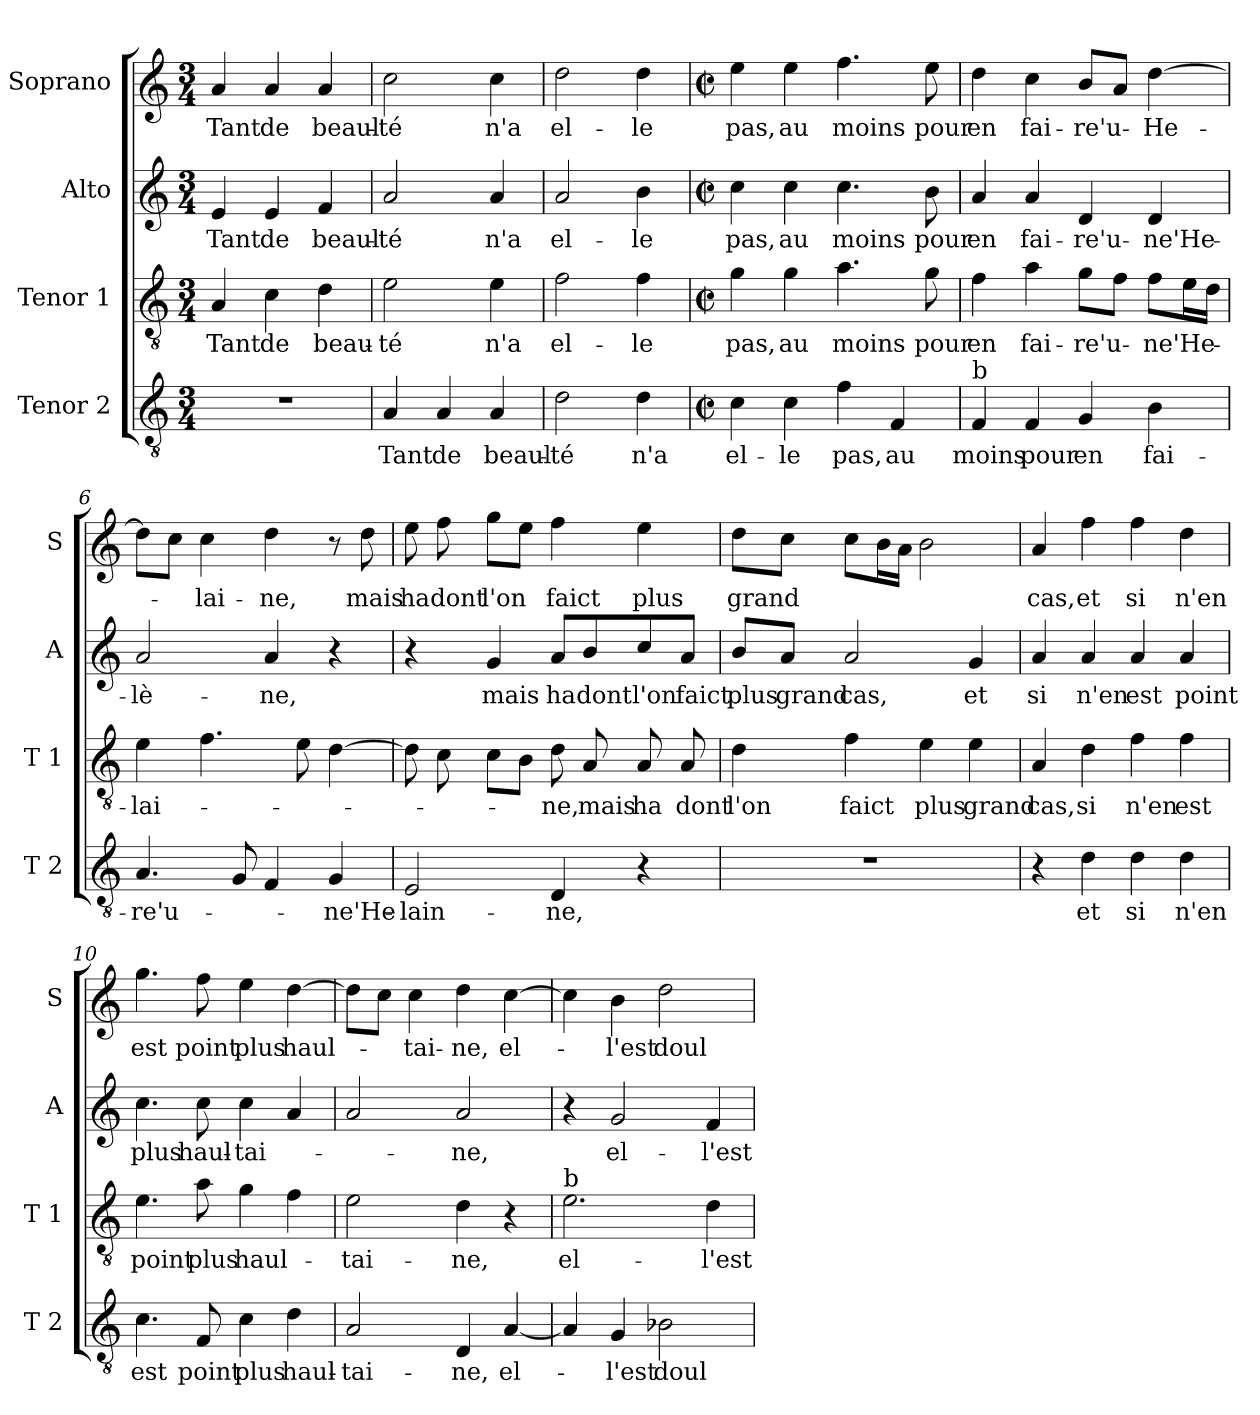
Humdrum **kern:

**kern	**text	**kern	**text	**kern	**text	**kern	**text
*part4	*part4	*part3	*part3	*part2	*part2	*part1	*part1
*staff4	*staff4	*staff3	*staff3	*staff2	*staff2	*staff1	*staff1
*I"Tenor 2	*	*I"Tenor 1	*	*I"Alto	*	*I"Soprano	*
*I'T 2	*	*I'T 1	*	*I'A	*	*I'S	*
*clefGv2	*	*clefGv2	*	*clefG2	*	*clefG2	*
*k[]	*	*k[]	*	*k[]	*	*k[]	*
*C:	*	*C:	*	*C:	*	*C:	*
*M3/4	*	*M3/4	*	*M3/4	*	*M3/4	*
=1	=1	=1	=1	=1	=1	=1	=1
!	!	!	!LO:LY:b	!	!LO:LY:b	!	!LO:LY:b
2.r	.	4A/	Tant	4e/	Tant	4a/	Tant
!	!	!	!LO:LY:b	!	!LO:LY:b	!	!LO:LY:b
.	.	4c\	de	4e/	de	4a/	de
!	!	!	!LO:LY:b	!	!LO:LY:b	!	!LO:LY:b
.	.	4d\	beau-	4f/	beaul-	4a/	beaul-
=2	=2	=2	=2	=2	=2	=2	=2
!	!LO:LY:b	!	!LO:LY:b	!	!LO:LY:b	!	!LO:LY:b
4A/	Tant	2e\	-té	2a/	-té	2cc\	-té
!	!LO:LY:b	!	!	!	!	!	!
4A/	de	.	.	.	.	.	.
!	!LO:LY:b	!	!LO:LY:b	!	!LO:LY:b	!	!LO:LY:b
4A/	beaul-	4e\	n'a	4a/	n'a	4cc\	n'a
=3	=3	=3	=3	=3	=3	=3	=3
!	!LO:LY:b	!	!LO:LY:b	!	!LO:LY:b	!	!LO:LY:b
2d\	-té	2f\	el-	2a/	el-	2dd\	el-
!	!LO:LY:b	!	!LO:LY:b	!	!LO:LY:b	!	!LO:LY:b
4d\	n'a	4f\	-le	4b\	-le	4dd\	-le
=4	=4	=4	=4	=4	=4	=4	=4
*M2/2	*	*M2/2	*	*M2/2	*	*M2/2	*
*met(c|)	*	*met(c|)	*	*met(c|)	*	*met(c|)	*
!	!LO:LY:b	!	!LO:LY:b	!	!LO:LY:b	!	!LO:LY:b
4c\	el-	4g\	pas,	4cc\	pas,	4ee\	pas,
!	!LO:LY:b	!	!LO:LY:b	!	!LO:LY:b	!	!LO:LY:b
4c\	-le	4g\	au	4cc\	au	4ee\	au
!	!LO:LY:b	!	!LO:LY:b	!	!LO:LY:b	!	!LO:LY:b
4f\	pas,	4.a\	moins	4.cc\	moins	4.ff\	moins
!	!LO:LY:b	!	!	!	!	!	!
4F/	au	.	.	.	.	.	.
!	!	!	!LO:LY:b	!	!LO:LY:b	!	!LO:LY:b
.	.	8g\	pour	8b\	pour	8ee\	pour
=5	=5	=5	=5	=5	=5	=5	=5
!LO:TX:a:t=b	!	!	!	!	!	!	!
!	!LO:LY:b	!	!LO:LY:b	!	!LO:LY:b	!	!LO:LY:b
4F/	moins	4f\	en	4a/	en	4dd\	en
!	!LO:LY:b	!	!LO:LY:b	!	!LO:LY:b	!	!LO:LY:b
4F/	pour	4a\	fai-	4a/	fai-	4cc\	fai-
!	!LO:LY:b	!	!LO:LY:b	!	!LO:LY:b	!	!LO:LY:b
4G/	en	8g\L	-re'u-	4d/	-re'u-	8b/L	-re'u-
.	.	8f\J	.	.	.	8a/J	.
!	!LO:LY:b	!	!LO:LY:b	!	!LO:LY:b	!	!LO:LY:b
4B\	fai-	8f\L	-ne'He-	4d/	-ne'He-	[4dd\	-He-
.	.	16e\L	.	.	.	.	.
.	.	16d\JJ	.	.	.	.	.
!!LO:LB:g=z
=6	=6	=6	=6	=6	=6	=6	=6
!	!LO:LY:b	!	!LO:LY:b	!	!LO:LY:b	!	!
4.A/	-re'u-	4e\	-lai-	2a/	-lè-	8dd\L]	.
.	.	.	.	.	.	8cc\J	.
!	!	!	!	!	!	!	!LO:LY:b
.	.	4.f\	.	.	.	4cc\	-lai-
8G/	.	.	.	.	.	.	.
!	!	!	!	!	!LO:LY:b	!	!LO:LY:b
4F/	.	.	.	4a/	-ne,	4dd\	-ne,
.	.	8e\	.	.	.	.	.
!	!LO:LY:b	!	!	!	!	!	!
4G/	-ne'He-	[4d\	.	4r	.	8r	.
!	!	!	!	!	!	!	!LO:LY:b
.	.	.	.	.	.	8dd\	mais
=7	=7	=7	=7	=7	=7	=7	=7
!	!LO:LY:b	!	!	!	!	!	!LO:LY:b
2E/	-lain-	8d\]	.	4r	.	8ee\	ha
!	!	!	!	!	!	!	!LO:LY:b
.	.	8c\	.	.	.	8ff\	dont
!	!	!	!	!	!LO:LY:b	!	!LO:LY:b
.	.	8c\L	.	4g/	mais	8gg\L	l'on
.	.	8B\J	.	.	.	8ee\J	.
!	!LO:LY:b	!	!LO:LY:b	!	!LO:LY:b	!	!LO:LY:b
4D/	-ne,	8d\	-ne,	8a/L	ha	4ff\	faict
!	!	!	!LO:LY:b	!	!LO:LY:b	!	!
.	.	8A/	mais	8b/	dont	.	.
!	!	!	!LO:LY:b	!	!LO:LY:b	!	!LO:LY:b
4r	.	8A/	ha	8cc/	l'on	4ee\	plus
!	!	!	!LO:LY:b	!	!LO:LY:b	!	!
.	.	8A/	dont	8a/J	faict	.	.
=8	=8	=8	=8	=8	=8	=8	=8
!	!	!	!LO:LY:b	!	!LO:LY:b	!	!LO:LY:b
1r	.	4d\	l'on	8b/L	plus	8dd\L	grand
!	!	!	!	!	!LO:LY:b	!	!
.	.	.	.	8a/J	grand	8cc\J	.
!	!	!	!LO:LY:b	!	!LO:LY:b	!	!
.	.	4f\	faict	2a/	cas,	8cc\L	.
.	.	.	.	.	.	16b\L	.
.	.	.	.	.	.	16a\JJ	.
!	!	!	!LO:LY:b	!	!	!	!
.	.	4e\	plus	.	.	2b\	.
!	!	!	!LO:LY:b	!	!LO:LY:b	!	!
.	.	4e\	grand	4g/	et	.	.
=9	=9	=9	=9	=9	=9	=9	=9
!	!	!	!LO:LY:b	!	!LO:LY:b	!	!LO:LY:b
4r	.	4A/	cas,	4a/	si	4a/	cas,
!	!LO:LY:b	!	!LO:LY:b	!	!LO:LY:b	!	!LO:LY:b
4d\	et	4d\	si	4a/	n'en	4ff\	et
!	!LO:LY:b	!	!LO:LY:b	!	!LO:LY:b	!	!LO:LY:b
4d\	si	4f\	n'en	4a/	est	4ff\	si
!	!LO:LY:b	!	!LO:LY:b	!	!LO:LY:b	!	!LO:LY:b
4d\	n'en	4f\	est	4a/	point	4dd\	n'en
=10	=10	=10	=10	=10	=10	=10	=10
!	!LO:LY:b	!	!LO:LY:b	!	!LO:LY:b	!	!LO:LY:b
4.c\	est	4.e\	point	4.cc\	plus	4.gg\	est
!	!LO:LY:b	!	!LO:LY:b	!	!LO:LY:b	!	!LO:LY:b
8F/	point	8a\	plus	8cc\	haul-	8ff\	point
!	!LO:LY:b	!	!LO:LY:b	!	!LO:LY:b	!	!LO:LY:b
4c\	plus	4g\	haul-	4cc\	-tai-	4ee\	plus
!	!LO:LY:b	!	!	!	!	!	!LO:LY:b
4d\	haul-	4f\	.	4a/	.	[4dd\	haul-
!!LO:PB:g=z
=11	=11	=11	=11	=11	=11	=11	=11
!	!LO:LY:b	!	!LO:LY:b	!	!	!	!
2A/	-tai-	2e\	-tai-	2a/	.	8dd\L]	.
.	.	.	.	.	.	8cc\J	.
!	!	!	!	!	!	!	!LO:LY:b
.	.	.	.	.	.	4cc\	-tai-
!	!LO:LY:b	!	!LO:LY:b	!	!LO:LY:b	!	!LO:LY:b
4D/	-ne,	4d\	-ne,	2a/	-ne,	4dd\	-ne,
!	!LO:LY:b	!	!	!	!	!	!LO:LY:b
[4A/	el-	4r	.	.	.	[4cc\	el-
=12	=12	=12	=12	=12	=12	=12	=12
!	!	!LO:TX:a:t=b	!	!	!	!	!
!	!	!	!LO:LY:b	!	!	!	!
4A/]	.	2.e\	el-	4r	.	4cc\]	.
!	!LO:LY:b	!	!	!	!LO:LY:b	!	!LO:LY:b
4G/	-l'est	.	.	2g/	el-	4b\	-l'est
!	!LO:LY:b	!	!	!	!	!	!LO:LY:b
2B-X\	doul-	.	.	.	.	2dd\	doul-
!	!	!	!LO:LY:b	!	!LO:LY:b	!	!
.	.	4d\	-l'est	4f/	-l'est	.	.
=	=	=	=	=	=	=	=
*-	*-	*-	*-	*-	*-	*-	*-
